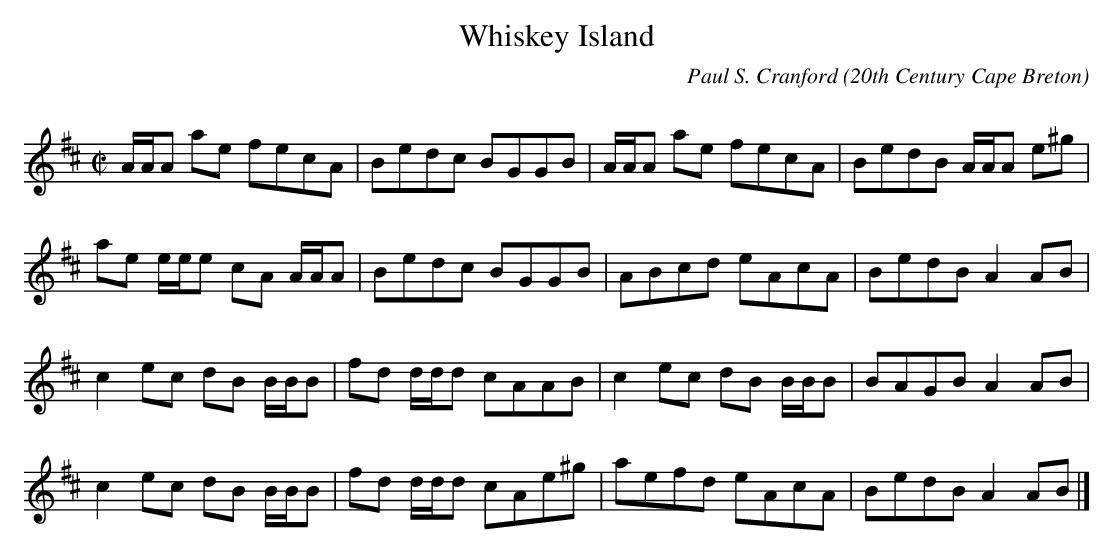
X:1
T:Whiskey Island
C:Paul S. Cranford
O:20th Century Cape Breton
Q:300
L:1/8
M:C|
K:Amix
A/A/A ae fecA|Bedc BGGB|A/A/A ae fecA|BedB A/A/A e^g|!
ae e/e/e cA A/A/A|Bedc BGGB|ABcd eAcA|BedB A2 AB|!
c2 ec dB B/B/B|fd d/d/d cAAB|c2 ec dB B/B/B|BAGB A2 AB|!
c2 ec dB B/B/B|fd d/d/d cAe^g|aefd eAcA|BedB A2 AB|]!
